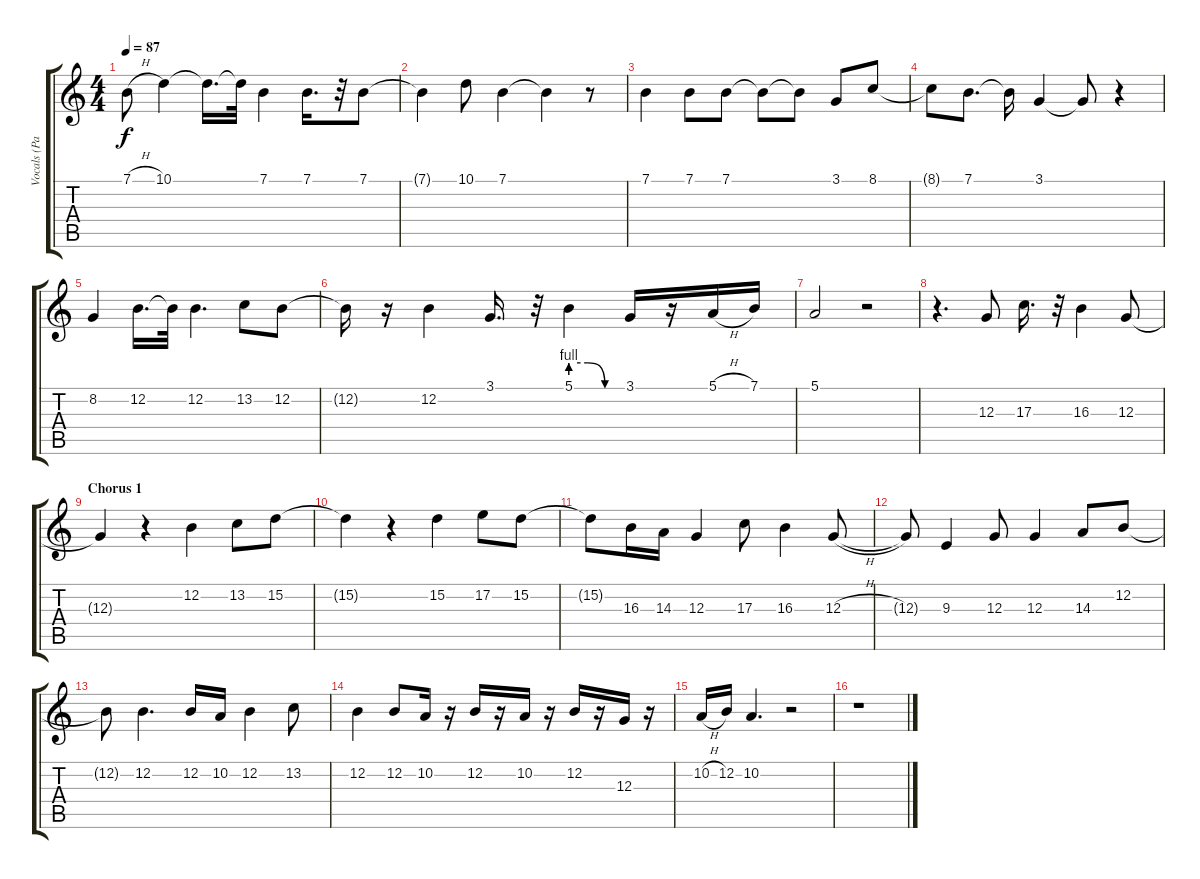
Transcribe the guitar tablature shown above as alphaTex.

\track ("Vocals (Part II)" "Vocals (Pa") {instrument panflute}
\staff {score tabs}
\tuning (E4 B3 G3 D3 A2 E2) {hide}
\ts (4 4)
\tempo 87
\clef g2
\ks c
7.1{h}.8{dy f} 10.1.4 10.1{t}.16{d} 10.1{t}.32 7.1.4 7.1.16{d} r.32 7.1.8 |
7.1{t}.4 10.1.8 7.1.4 7.1{t}.4 r.8 |
7.1.4 7.1.8 7.1.8 7.1{t}.8 7.1{t}.8 3.1.8 8.1.8 |
8.1{t}.8 7.1.8{d} 7.1{t}.16 3.1.4 3.1{t}.8 r.4 |
8.2.4 12.2.16{d} 12.2{t}.32 12.2.4{d} 13.2.8 12.2.8 |
12.2{t}.16 r.16 12.2.4 3.1.16{d} r.32 5.1{be (custom 0 4 20 4 40 0 60 0)}.4 3.1.16 r.16 5.1{h}.16 7.1.16 |
5.1.2 r.2 |
r.4{d} 12.3.8 17.3.16{d} r.32 16.3.4 12.3.8 |
\section ("" "Chorus 1")
12.3{t}.4 r.4 12.2.4 13.2.8 15.2.8 |
15.2{t}.4 r.4 15.2.4 17.2.8 15.2.8 |
15.2{t}.8 16.3.16 14.3.16 12.3.4 17.3.8 16.3.4 12.3{h}.8 |
12.3{t}.8 9.3.4 12.3.8 12.3.4 14.3.8 12.2.8 |
12.2{t}.8 12.2.4{d} 12.2.16 10.2.16 12.2.4 13.2.8 |
12.2.4 12.2.8 10.2.16 r.16 12.2.16 r.16 10.2.16 r.16 12.2.16 r.16 12.3.16 r.16 |
10.2{h}.16 12.2.16 10.2.4{d} r.2 |
r.1
